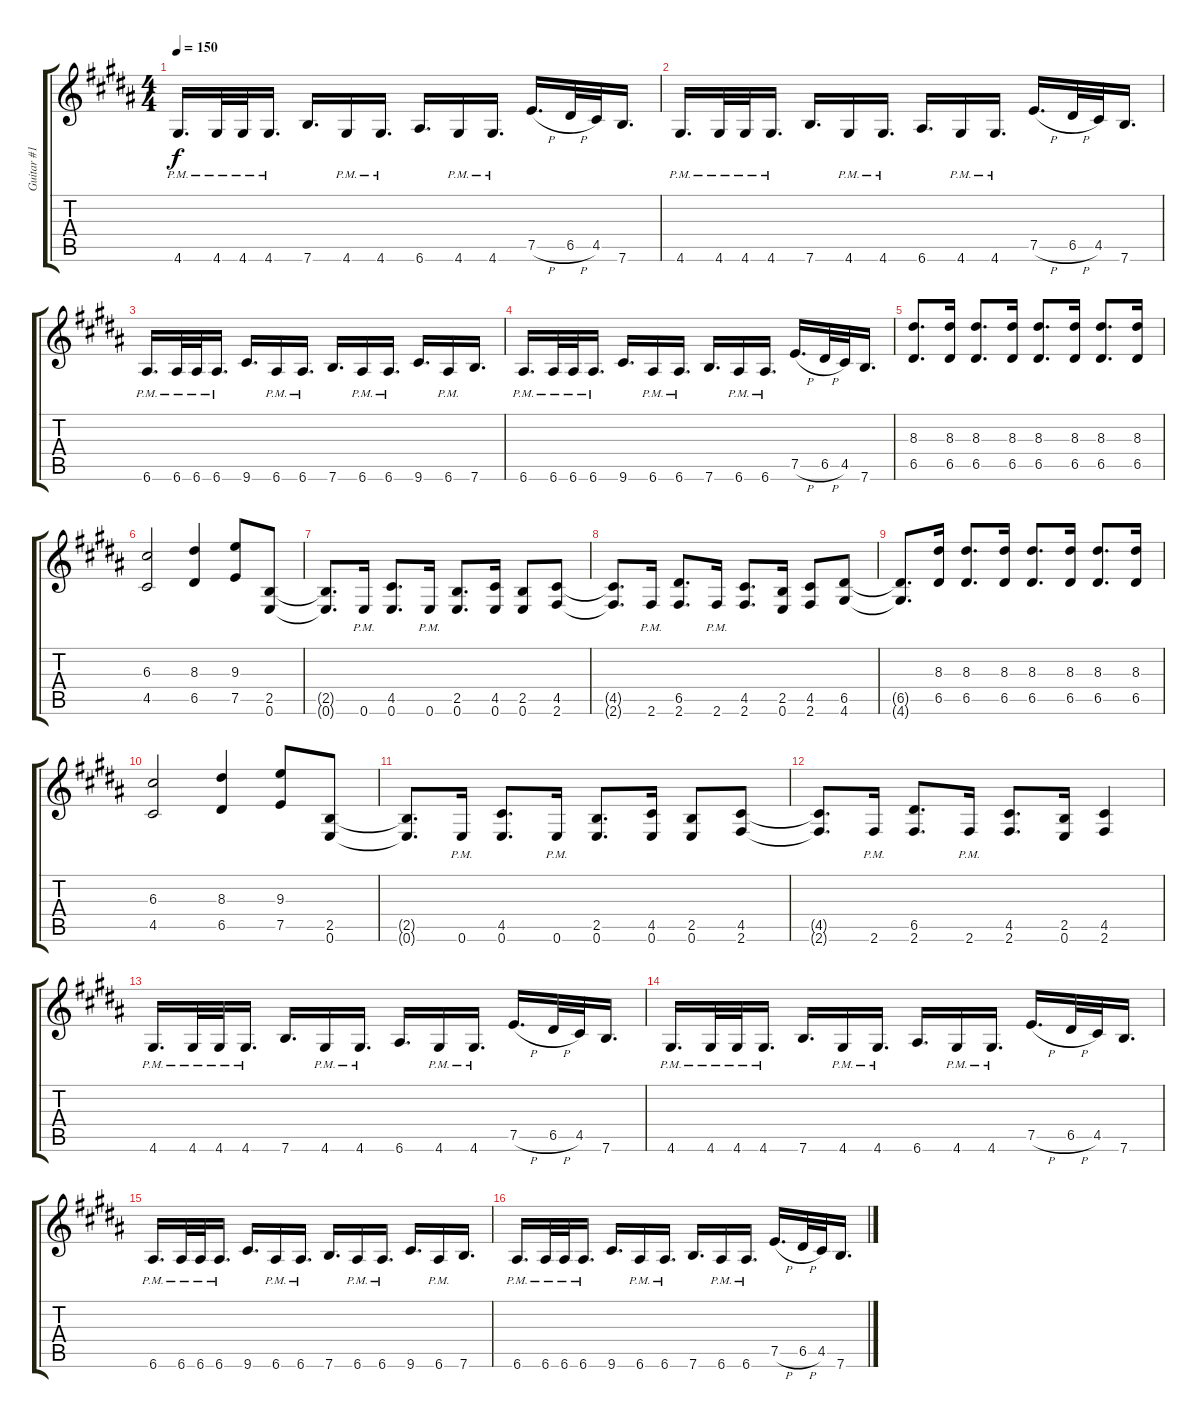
\track ("Guitar #1" "Guitar #1") {instrument distortionguitar}
\staff {score tabs}
\tuning (E4 B3 G3 D3 A2 E2) {hide}
\ts (4 4)
\tempo 150
\clef g2
\ks b
4.6{pm}.16{d dy f} 4.6{pm}.32 4.6{pm}.32 4.6{pm}.16{d} 7.6.16{d} 4.6{pm}.16 4.6{pm}.16{d} 6.6.16{d} 4.6{pm}.16 4.6{pm}.16{d} 7.5{h}.16{d} 6.5{h}.32 4.5.32 7.6.16{d} |
\ks g#minor
4.6{pm}.16{d} 4.6{pm}.32 4.6{pm}.32 4.6{pm}.16{d} 7.6.16{d} 4.6{pm}.16 4.6{pm}.16{d} 6.6.16{d} 4.6{pm}.16 4.6{pm}.16{d} 7.5{h}.16{d} 6.5{h}.32 4.5.32 7.6.16{d} |
6.6{pm}.16{d} 6.6{pm}.32 6.6{pm}.32 6.6{pm}.16{d} 9.6.16{d} 6.6{pm}.16 6.6{pm}.16{d} 7.6.16{d} 6.6{pm}.16 6.6{pm}.16{d} 9.6.16{d} 6.6{pm}.16 7.6.16{d} |
6.6{pm}.16{d} 6.6{pm}.32 6.6{pm}.32 6.6{pm}.16{d} 9.6.16{d} 6.6{pm}.16 6.6{pm}.16{d} 7.6.16{d} 6.6{pm}.16 6.6{pm}.16{d} 7.5{h}.16{d} 6.5{h}.32 4.5.32 7.6.16{d} |
\ks b
(8.3 6.5).8{d} (8.3 6.5).16 (8.3 6.5).8{d} (8.3 6.5).16 (8.3 6.5).8{d} (8.3 6.5).16 (8.3 6.5).8{d} (8.3 6.5).16 |
\ks g#minor
(6.3 4.5).2 (8.3 6.5).4 (9.3 7.5).8 (2.5 0.6).8 |
(2.5{t} 0.6{t}).8{d} 0.6{pm}.16 (4.5 0.6).8{d} 0.6{pm}.16 (2.5 0.6).8{d} (4.5 0.6).16 (2.5 0.6).8 (4.5 2.6).8 |
(4.5{t} 2.6{t}).8{d} 2.6{pm}.16 (6.5 2.6).8{d} 2.6{pm}.16 (4.5 2.6).8{d} (2.5 0.6).16 (4.5 2.6).8 (6.5 4.6).8 |
\ks b
(6.5{t} 4.6{t}).8{d} (8.3 6.5).16 (8.3 6.5).8{d} (8.3 6.5).16 (8.3 6.5).8{d} (8.3 6.5).16 (8.3 6.5).8{d} (8.3 6.5).16 |
\ks g#minor
(6.3 4.5).2 (8.3 6.5).4 (9.3 7.5).8 (2.5 0.6).8 |
(2.5{t} 0.6{t}).8{d} 0.6{pm}.16 (4.5 0.6).8{d} 0.6{pm}.16 (2.5 0.6).8{d} (4.5 0.6).16 (2.5 0.6).8 (4.5 2.6).8 |
(4.5{t} 2.6{t}).8{d} 2.6{pm}.16 (6.5 2.6).8{d} 2.6{pm}.16 (4.5 2.6).8{d} (2.5 0.6).16 (4.5 2.6).4 |
\ks b
4.6{pm}.16{d} 4.6{pm}.32 4.6{pm}.32 4.6{pm}.16{d} 7.6.16{d} 4.6{pm}.16 4.6{pm}.16{d} 6.6.16{d} 4.6{pm}.16 4.6{pm}.16{d} 7.5{h}.16{d} 6.5{h}.32 4.5.32 7.6.16{d} |
\ks g#minor
4.6{pm}.16{d} 4.6{pm}.32 4.6{pm}.32 4.6{pm}.16{d} 7.6.16{d} 4.6{pm}.16 4.6{pm}.16{d} 6.6.16{d} 4.6{pm}.16 4.6{pm}.16{d} 7.5{h}.16{d} 6.5{h}.32 4.5.32 7.6.16{d} |
6.6{pm}.16{d} 6.6{pm}.32 6.6{pm}.32 6.6{pm}.16{d} 9.6.16{d} 6.6{pm}.16 6.6{pm}.16{d} 7.6.16{d} 6.6{pm}.16 6.6{pm}.16{d} 9.6.16{d} 6.6{pm}.16 7.6.16{d} |
6.6{pm}.16{d} 6.6{pm}.32 6.6{pm}.32 6.6{pm}.16{d} 9.6.16{d} 6.6{pm}.16 6.6{pm}.16{d} 7.6.16{d} 6.6{pm}.16 6.6{pm}.16{d} 7.5{h}.16{d} 6.5{h}.32 4.5.32 7.6.16{d}
